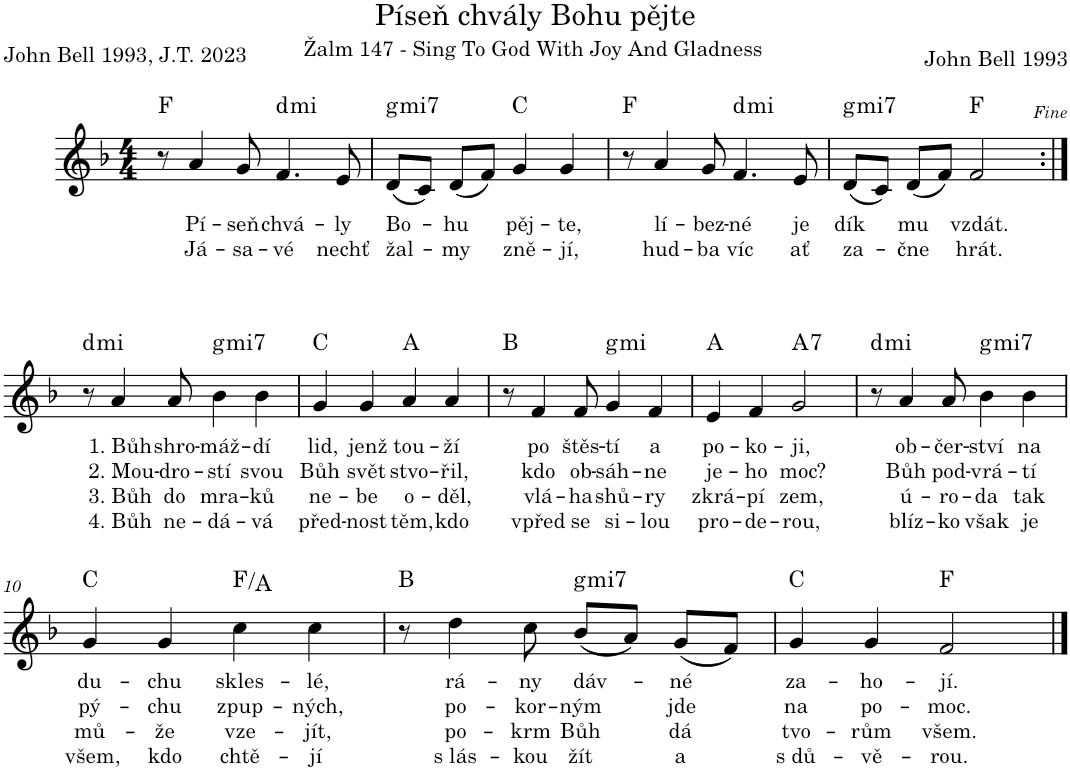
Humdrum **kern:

**kern	**text	**text	**text	**text	**harte
*part1	*part1	*part1	*part1	*part1	*part1
*staff1	*staff1	*staff1	*staff1	*staff1	*
*I"Zpěv	*	*	*	*	*
*clefG2	*	*	*	*	*
*k[b-]	*	*	*	*	*
*M4/4	*	*	*	*	*
=1	=1	=1	=1	=1	=1
8r	.	.	.	.	F:maj
!	!LO:LY:b	!LO:LY:b	!	!	!
4a/	Pí-	Já-	.	.	.
!	!LO:LY:b	!LO:LY:b	!	!	!
8g/	-seň	-sa-	.	.	.
!	!LO:LY:b	!LO:LY:b	!	!	!LO:H:kt=mi
4.f/	chvá-	-vé	.	.	D:min
!	!LO:LY:b	!LO:LY:b	!	!	!
8e/	-ly	nechť	.	.	.
=2	=2	=2	=2	=2	=2
!	!LO:LY:b	!LO:LY:b	!	!	!LO:H:kt=mi7
(8d/L	Bo-	žal-	.	.	G:min7
8c/J)	.	.	.	.	.
!	!LO:LY:b	!LO:LY:b	!	!	!
(8d/L	-hu	-my	.	.	.
8f/J)	.	.	.	.	.
!	!LO:LY:b	!LO:LY:b	!	!	!
4g/	pěj-	zně-	.	.	C:maj
!	!LO:LY:b	!LO:LY:b	!	!	!
4g/	-te,	-jí,	.	.	.
=3	=3	=3	=3	=3	=3
8r	.	.	.	.	F:maj
!	!LO:LY:b	!LO:LY:b	!	!	!
4a/	lí-	hud-	.	.	.
!	!LO:LY:b	!LO:LY:b	!	!	!
8g/	-bez-	-ba	.	.	.
!	!LO:LY:b	!LO:LY:b	!	!	!LO:H:kt=mi
4.f/	-né	víc	.	.	D:min
!	!LO:LY:b	!LO:LY:b	!	!	!
8e/	je	ať	.	.	.
=4	=4	=4	=4	=4	=4
!	!LO:LY:b	!LO:LY:b	!	!	!LO:H:kt=mi7
(8d/L	dík	za-	.	.	G:min7
8c/J)	.	.	.	.	.
!	!LO:LY:b	!LO:LY:b	!	!	!
(8d/L	mu	-čne	.	.	.
8f/J)	.	.	.	.	.
!	!LO:LY:b	!LO:LY:b	!	!	!
2f/	vzdát.	hrát.	.	.	F:maj
!LO:TX:a:t=<i>Fine</i>	!	!	!	!	!
!!LO:LB:g=z
=5:|!	=5:|!	=5:|!	=5:|!	=5:|!	=5:|!
!	!	!	!	!	!LO:H:kt=mi
8r	.	.	.	.	D:min
!	!LO:LY:b	!LO:LY:b	!LO:LY:b	!LO:LY:b	!
4a/	1. Bůh	2. Mou-	3. Bůh	4. Bůh	.
!	!LO:LY:b	!LO:LY:b	!LO:LY:b	!LO:LY:b	!
8a/	shro-	-dro-	do	ne-	.
!	!LO:LY:b	!LO:LY:b	!LO:LY:b	!LO:LY:b	!LO:H:kt=mi7
4b-\	-máž-	-stí	mra-	-dá-	G:min7
!	!LO:LY:b	!LO:LY:b	!LO:LY:b	!LO:LY:b	!
4b-\	-dí	svou	-ků	-vá	.
=6	=6	=6	=6	=6	=6
!	!LO:LY:b	!LO:LY:b	!LO:LY:b	!LO:LY:b	!
4g/	lid,	Bůh	ne-	před-	C:maj
!	!LO:LY:b	!LO:LY:b	!LO:LY:b	!LO:LY:b	!
4g/	jenž	svět	-be	-nost	.
!	!LO:LY:b	!LO:LY:b	!LO:LY:b	!LO:LY:b	!
4a/	tou-	stvo-	o-	těm,	A:maj
!	!LO:LY:b	!LO:LY:b	!LO:LY:b	!LO:LY:b	!
4a/	-ží	-řil,	-děl,	kdo	.
=7	=7	=7	=7	=7	=7
8r	.	.	.	.	Bb:maj
!	!LO:LY:b	!LO:LY:b	!LO:LY:b	!LO:LY:b	!
4f/	po	kdo	vlá-	vpřed	.
!	!LO:LY:b	!LO:LY:b	!LO:LY:b	!LO:LY:b	!
8f/	štěs-	ob-	-ha	se	.
!	!LO:LY:b	!LO:LY:b	!LO:LY:b	!LO:LY:b	!LO:H:kt=mi
4g/	-tí	-sáh-	shů-	si-	G:min
!	!LO:LY:b	!LO:LY:b	!LO:LY:b	!LO:LY:b	!
4f/	a	-ne	-ry	-lou	.
=8	=8	=8	=8	=8	=8
!	!LO:LY:b	!LO:LY:b	!LO:LY:b	!LO:LY:b	!
4e/	po-	je-	zkrá-	pro-	A:maj
!	!LO:LY:b	!LO:LY:b	!LO:LY:b	!LO:LY:b	!
4f/	-ko-	-ho	-pí	-de-	.
!	!LO:LY:b	!LO:LY:b	!LO:LY:b	!LO:LY:b	!LO:H:kt=7
2g/	-ji,	moc?	zem,	-rou,	A:7
=9	=9	=9	=9	=9	=9
!	!	!	!	!	!LO:H:kt=mi
8r	.	.	.	.	D:min
!	!LO:LY:b	!LO:LY:b	!LO:LY:b	!LO:LY:b	!
4a/	ob-	Bůh	ú-	blíz-	.
!	!LO:LY:b	!LO:LY:b	!LO:LY:b	!LO:LY:b	!
8a/	-čer-	pod-	-ro-	-ko	.
!	!LO:LY:b	!LO:LY:b	!LO:LY:b	!LO:LY:b	!LO:H:kt=mi7
4b-\	-ství	-vrá-	-da	však	G:min7
!	!LO:LY:b	!LO:LY:b	!LO:LY:b	!LO:LY:b	!
4b-\	na	-tí	tak	je	.
!!LO:LB:g=z
=10	=10	=10	=10	=10	=10
!	!LO:LY:b	!LO:LY:b	!LO:LY:b	!LO:LY:b	!
4g/	du-	pý-	mů-	všem,	C:maj
!	!LO:LY:b	!LO:LY:b	!LO:LY:b	!LO:LY:b	!
4g/	-chu	-chu	-že	kdo	.
!	!LO:LY:b	!LO:LY:b	!LO:LY:b	!LO:LY:b	!
4cc\	skles-	zpup-	vze-	chtě-	F:maj/3
!	!LO:LY:b	!LO:LY:b	!LO:LY:b	!LO:LY:b	!
4cc\	-lé,	-ných,	-jít,	-jí	.
=11	=11	=11	=11	=11	=11
8r	.	.	.	.	Bb:maj
!	!LO:LY:b	!LO:LY:b	!LO:LY:b	!LO:LY:b	!
4dd\	rá-	po-	po-	s lás-	.
!	!LO:LY:b	!LO:LY:b	!LO:LY:b	!LO:LY:b	!
8cc\	-ny	-kor-	-krm	-kou	.
!	!LO:LY:b	!LO:LY:b	!LO:LY:b	!LO:LY:b	!LO:H:kt=mi7
(8b-/L	dáv-	-ným	Bůh	žít	G:min7
8a/J)	.	.	.	.	.
!	!LO:LY:b	!LO:LY:b	!LO:LY:b	!LO:LY:b	!
(8g/L	-né	jde	dá	a	.
8f/J)	.	.	.	.	.
=12	=12	=12	=12	=12	=12
!	!LO:LY:b	!LO:LY:b	!LO:LY:b	!LO:LY:b	!
4g/	za-	na	tvo-	s dů-	C:maj
!	!LO:LY:b	!LO:LY:b	!LO:LY:b	!LO:LY:b	!
4g/	-ho-	po-	-rům	-vě-	.
!	!LO:LY:b	!LO:LY:b	!LO:LY:b	!LO:LY:b	!
2f/	-jí.	-moc.	všem.	-rou.	F:maj
==	==	==	==	==	==
*-	*-	*-	*-	*-	*-
